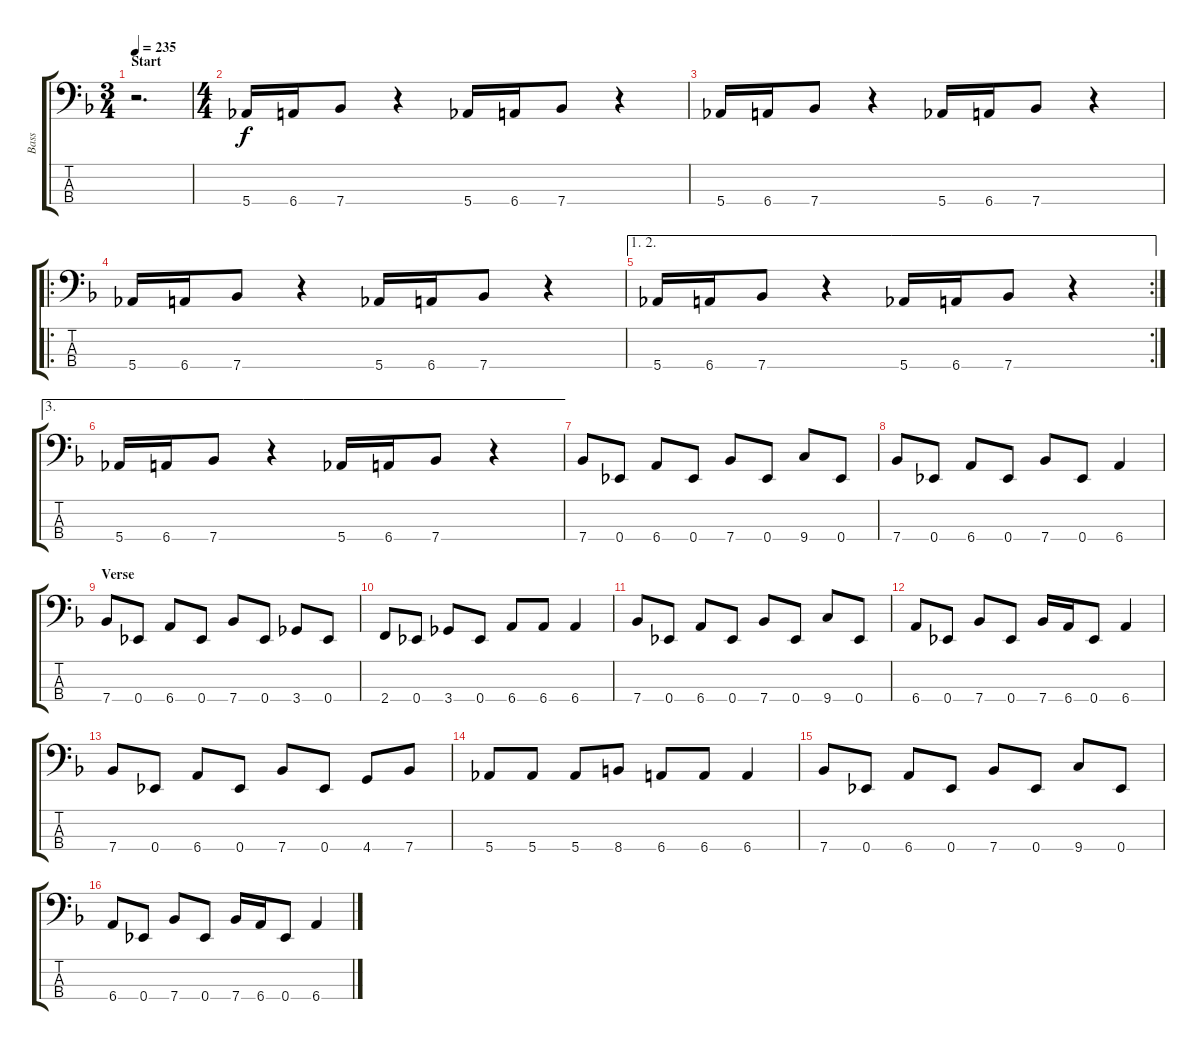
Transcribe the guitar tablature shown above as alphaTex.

\track ("Bass" "Bass") {instrument electricbasspick}
\staff {score tabs}
\tuning (Gb2 Db2 Ab1 Eb1) {hide}
\ts (3 4)
\section ("" "Start")
\tempo 235
\clef f4
\ks f
r.2{d dy f instrument electricbasspick} |
\ts (4 4)
5.4.16 6.4.16 7.4.8 r.4 5.4.16 6.4.16 7.4.8 r.4 |
5.4.16 6.4.16 7.4.8 r.4 5.4.16 6.4.16 7.4.8 r.4 |
\ro
5.4.16 6.4.16 7.4.8 r.4 5.4.16 6.4.16 7.4.8 r.4 |
\ae (1 2)
\rc 2
5.4.16 6.4.16 7.4.8 r.4 5.4.16 6.4.16 7.4.8 r.4 |
\ae 3
5.4.16 6.4.16 7.4.8 r.4 5.4.16 6.4.16 7.4.8 r.4 |
7.4.8 0.4.8 6.4.8 0.4.8 7.4.8 0.4.8 9.4.8 0.4.8 |
7.4.8 0.4.8 6.4.8 0.4.8 7.4.8 0.4.8 6.4.4 |
\section ("" "Verse")
7.4.8 0.4.8 6.4.8 0.4.8 7.4.8 0.4.8 3.4.8 0.4.8 |
2.4.8 0.4.8 3.4.8 0.4.8 6.4.8 6.4.8 6.4.4 |
7.4.8 0.4.8 6.4.8 0.4.8 7.4.8 0.4.8 9.4.8 0.4.8 |
6.4.8 0.4.8 7.4.8 0.4.8 7.4.16 6.4.16 0.4.8 6.4.4 |
7.4.8 0.4.8 6.4.8 0.4.8 7.4.8 0.4.8 4.4.8 7.4.8 |
5.4.8 5.4.8 5.4.8 8.4.8 6.4.8 6.4.8 6.4.4 |
7.4.8 0.4.8 6.4.8 0.4.8 7.4.8 0.4.8 9.4.8 0.4.8 |
6.4.8 0.4.8 7.4.8 0.4.8 7.4.16 6.4.16 0.4.8 6.4.4
